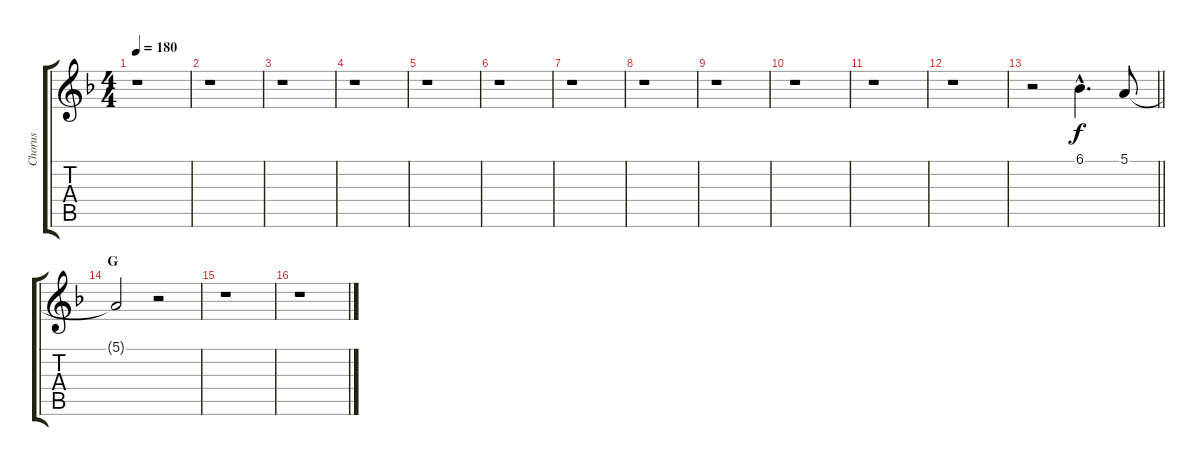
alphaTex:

\track ("Chorus" "Chorus") {instrument synthvoice}
\staff {score tabs}
\tuning (E4 B3 G3 D3 A2 E2) {hide}
\ts (4 4)
\tempo 180
\clef g2
\ks dminor
r.1{dy f} |
r.1 |
r.1 |
r.1 |
r.1 |
r.1 |
r.1 |
r.1 |
r.1 |
r.1 |
r.1 |
r.1 |
\barLineRight lightlight
r.2 6.1{hac}.4{d} 5.1.8 |
\section ("" "G")
5.1{t}.2 r.2 |
r.1 |
r.1
